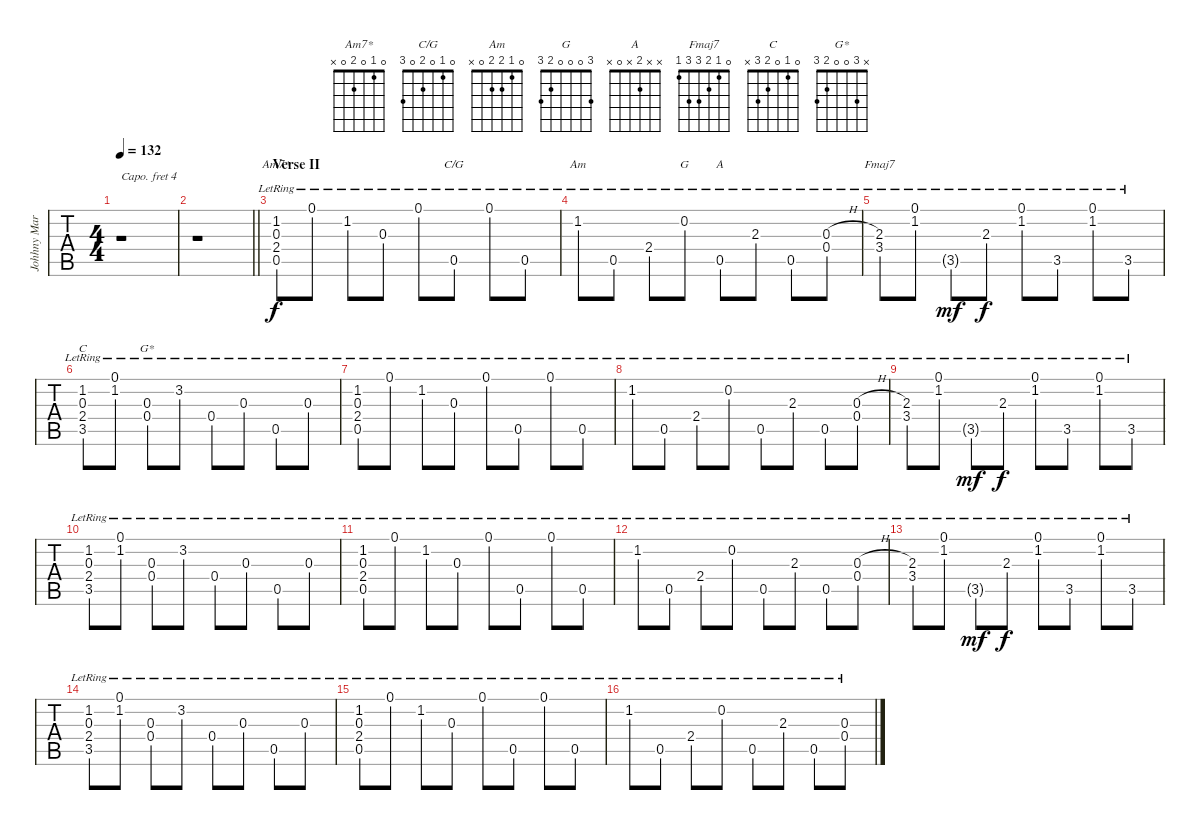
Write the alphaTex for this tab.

\track ("Johhny Marr's lead guitar" "Johhny Mar") {instrument electricguitarjazz}
\staff {tabs}
\capo 4
\tuning (E4 B3 G3 D3 A2 E2) {hide}
\chord ("Am7*" 0 1 0 2 0 x)
\chord ("C/G" 0 1 0 2 0 3)
\chord ("Am" 0 1 2 2 0 x)
\chord ("G" 3 0 0 0 2 3)
\chord ("A" x x 2 x 0 x)
\chord ("Fmaj7" 0 1 2 3 3 1)
\chord ("C" 0 1 0 2 3 x)
\chord ("G*" x 3 0 0 2 3)
\ts (4 4)
\tempo 132
\clef g2
\ks e
r.1{dy f} |
\barLineRight lightlight
r.1 |
\section ("" "Verse II")
(1.2{lr} 0.3{lr} 2.4{lr} 0.5{lr}).8{ch "Am7*"} 0.1{lr}.8 1.2{lr}.8 0.3{lr}.8 0.1{lr}.8 0.5{lr}.8{ch "C/G"} 0.1{lr}.8 0.5{lr}.8 |
1.2{lr}.8{ch "Am"} 0.5{lr}.8 2.4{lr}.8 0.2{lr}.8{ch "G"} 0.5{lr}.8{ch "A"} 2.3{lr}.8 0.5{lr}.8 (0.3{h lr} 0.4{h lr}).8 |
(2.3{lr} 3.4{lr}).8{ch "Fmaj7"} (0.1{lr} 1.2{lr}).8 3.5{g lr}.8{dy mf} 2.3{lr}.8{dy f} (0.1{lr} 1.2{lr}).8 3.5{lr}.8 (0.1{lr} 1.2{lr}).8 3.5{lr}.8 |
(1.2{lr} 0.3{lr} 2.4{lr} 3.5{lr}).8{ch "C"} (0.1{lr} 1.2{lr}).8 (0.3{lr} 0.4{lr}).8{ch "G*"} 3.2{lr}.8 0.4{lr}.8 0.3{lr}.8 0.5{lr}.8 0.3{lr}.8 |
(1.2{lr} 0.3{lr} 2.4{lr} 0.5{lr}).8 0.1{lr}.8 1.2{lr}.8 0.3{lr}.8 0.1{lr}.8 0.5{lr}.8 0.1{lr}.8 0.5{lr}.8 |
1.2{lr}.8 0.5{lr}.8 2.4{lr}.8 0.2{lr}.8 0.5{lr}.8 2.3{lr}.8 0.5{lr}.8 (0.3{h lr} 0.4{h lr}).8 |
(2.3{lr} 3.4{lr}).8 (0.1{lr} 1.2{lr}).8 3.5{g lr}.8{dy mf} 2.3{lr}.8{dy f} (0.1{lr} 1.2{lr}).8 3.5{lr}.8 (0.1{lr} 1.2{lr}).8 3.5{lr}.8 |
(1.2{lr} 0.3{lr} 2.4{lr} 3.5{lr}).8 (0.1{lr} 1.2{lr}).8 (0.3{lr} 0.4{lr}).8 3.2{lr}.8 0.4{lr}.8 0.3{lr}.8 0.5{lr}.8 0.3{lr}.8 |
(1.2{lr} 0.3{lr} 2.4{lr} 0.5{lr}).8 0.1{lr}.8 1.2{lr}.8 0.3{lr}.8 0.1{lr}.8 0.5{lr}.8 0.1{lr}.8 0.5{lr}.8 |
1.2{lr}.8 0.5{lr}.8 2.4{lr}.8 0.2{lr}.8 0.5{lr}.8 2.3{lr}.8 0.5{lr}.8 (0.3{h lr} 0.4{h lr}).8 |
(2.3{lr} 3.4{lr}).8 (0.1{lr} 1.2{lr}).8 3.5{g lr}.8{dy mf} 2.3{lr}.8{dy f} (0.1{lr} 1.2{lr}).8 3.5{lr}.8 (0.1{lr} 1.2{lr}).8 3.5{lr}.8 |
(1.2{lr} 0.3{lr} 2.4{lr} 3.5{lr}).8 (0.1{lr} 1.2{lr}).8 (0.3{lr} 0.4{lr}).8 3.2{lr}.8 0.4{lr}.8 0.3{lr}.8 0.5{lr}.8 0.3{lr}.8 |
(1.2{lr} 0.3{lr} 2.4{lr} 0.5{lr}).8 0.1{lr}.8 1.2{lr}.8 0.3{lr}.8 0.1{lr}.8 0.5{lr}.8 0.1{lr}.8 0.5{lr}.8 |
1.2{lr}.8 0.5{lr}.8 2.4{lr}.8 0.2{lr}.8 0.5{lr}.8 2.3{lr}.8 0.5{lr}.8 (0.3{h lr} 0.4{h lr}).8
